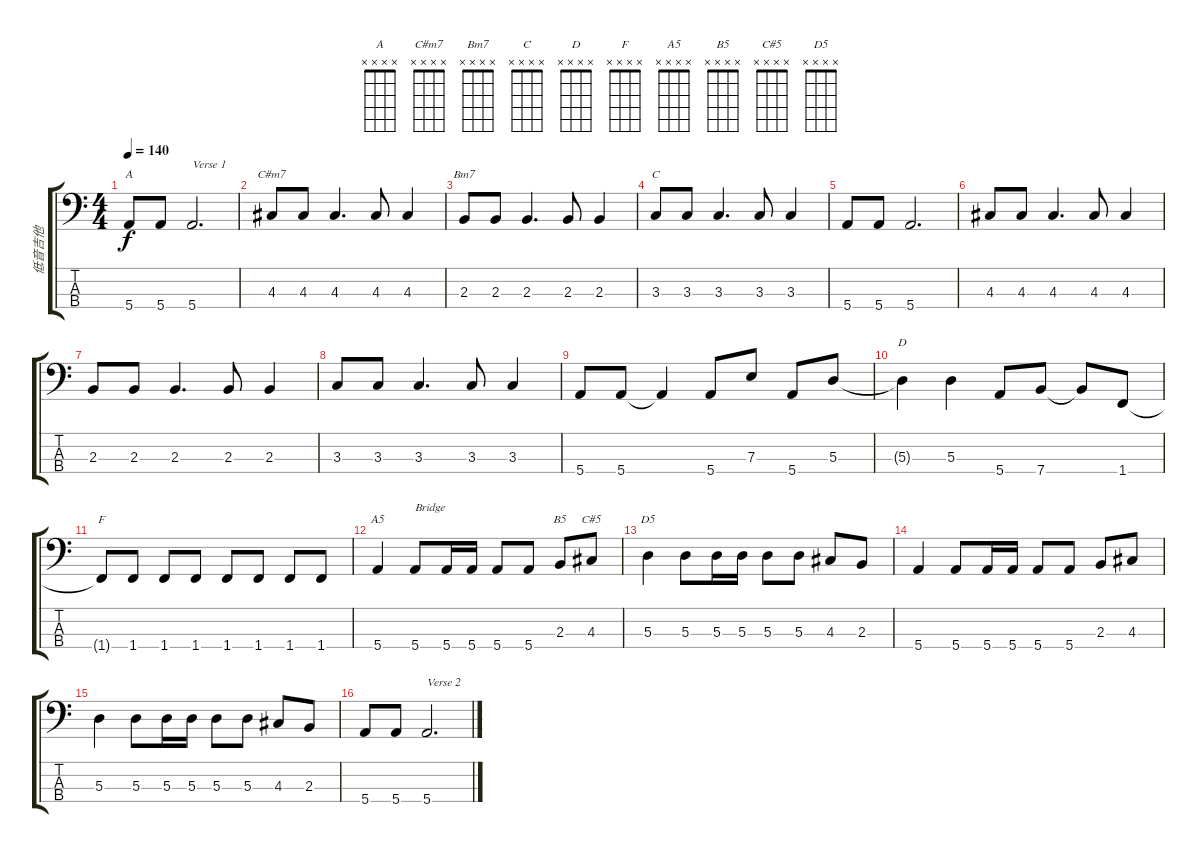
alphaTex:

\track ("低音吉他" "低音吉他") {instrument electricbasspick}
\staff {score tabs}
\tuning (G2 D2 A1 E1) {hide}
\chord ("A" x x x x)
\chord ("C#m7" x x x x)
\chord ("Bm7" x x x x)
\chord ("C" x x x x)
\chord ("D" x x x x)
\chord ("F" x x x x)
\chord ("A5" x x x x)
\chord ("B5" x x x x)
\chord ("C#5" x x x x)
\chord ("D5" x x x x)
\ts (4 4)
\tempo 140
\clef f4
\ks c
5.4.8{ch "A" dy f} 5.4.8 5.4.2{d txt "Verse 1"} |
4.3.8{ch "C#m7"} 4.3.8 4.3.4{d} 4.3.8 4.3.4 |
2.3.8{ch "Bm7"} 2.3.8 2.3.4{d} 2.3.8 2.3.4 |
3.3.8{ch "C"} 3.3.8 3.3.4{d} 3.3.8 3.3.4 |
5.4.8 5.4.8 5.4.2{d} |
4.3.8 4.3.8 4.3.4{d} 4.3.8 4.3.4 |
2.3.8 2.3.8 2.3.4{d} 2.3.8 2.3.4 |
3.3.8 3.3.8 3.3.4{d} 3.3.8 3.3.4 |
5.4.8 5.4.8 5.4{t}.4 5.4.8 7.3.8 5.4.8 5.3.8 |
5.3{t}.4{ch "D"} 5.3.4 5.4.8 7.4.8 7.4{t}.8 1.4.8 |
1.4{t}.8{ch "F"} 1.4.8 1.4.8 1.4.8 1.4.8 1.4.8 1.4.8 1.4.8 |
5.4.4{ch "A5"} 5.4.8{txt "Bridge"} 5.4.16 5.4.16 5.4.8 5.4.8 2.3.8{ch "B5"} 4.3.8{ch "C#5"} |
5.3.4{ch "D5"} 5.3.8 5.3.16 5.3.16 5.3.8 5.3.8 4.3.8 2.3.8 |
5.4.4 5.4.8 5.4.16 5.4.16 5.4.8 5.4.8 2.3.8 4.3.8 |
5.3.4 5.3.8 5.3.16 5.3.16 5.3.8 5.3.8 4.3.8 2.3.8 |
5.4.8 5.4.8 5.4.2{d txt "Verse 2"}
